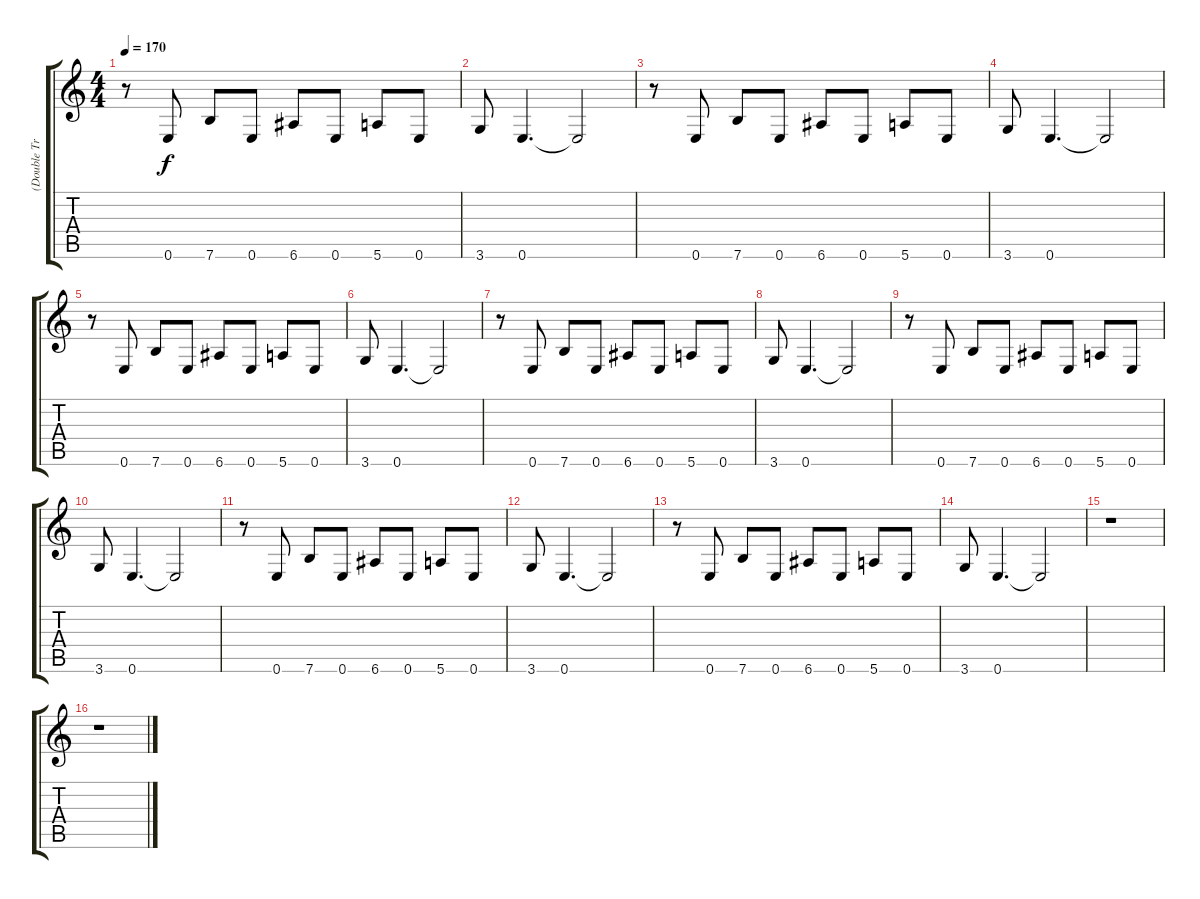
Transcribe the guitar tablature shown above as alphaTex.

\track ("(Double Track)" "(Double Tr") {instrument distortionguitar}
\staff {score tabs}
\tuning (E4 B3 G3 D3 A2 E2) {hide}
\ts (4 4)
\tempo 170
\clef g2
\ks c
r.8{dy f} 0.6.8 7.6.8 0.6.8 6.6.8 0.6.8 5.6.8 0.6.8 |
3.6.8 0.6.4{d} 0.6{t}.2 |
r.8 0.6.8 7.6.8 0.6.8 6.6.8 0.6.8 5.6.8 0.6.8 |
3.6.8 0.6.4{d} 0.6{t}.2 |
r.8 0.6.8 7.6.8 0.6.8 6.6.8 0.6.8 5.6.8 0.6.8 |
3.6.8 0.6.4{d} 0.6{t}.2 |
r.8 0.6.8 7.6.8 0.6.8 6.6.8 0.6.8 5.6.8 0.6.8 |
3.6.8 0.6.4{d} 0.6{t}.2 |
r.8 0.6.8 7.6.8 0.6.8 6.6.8 0.6.8 5.6.8 0.6.8 |
3.6.8 0.6.4{d} 0.6{t}.2 |
r.8 0.6.8 7.6.8 0.6.8 6.6.8 0.6.8 5.6.8 0.6.8 |
3.6.8 0.6.4{d} 0.6{t}.2 |
r.8 0.6.8 7.6.8 0.6.8 6.6.8 0.6.8 5.6.8 0.6.8 |
3.6.8 0.6.4{d} 0.6{t}.2 |
r.1 |
r.1
